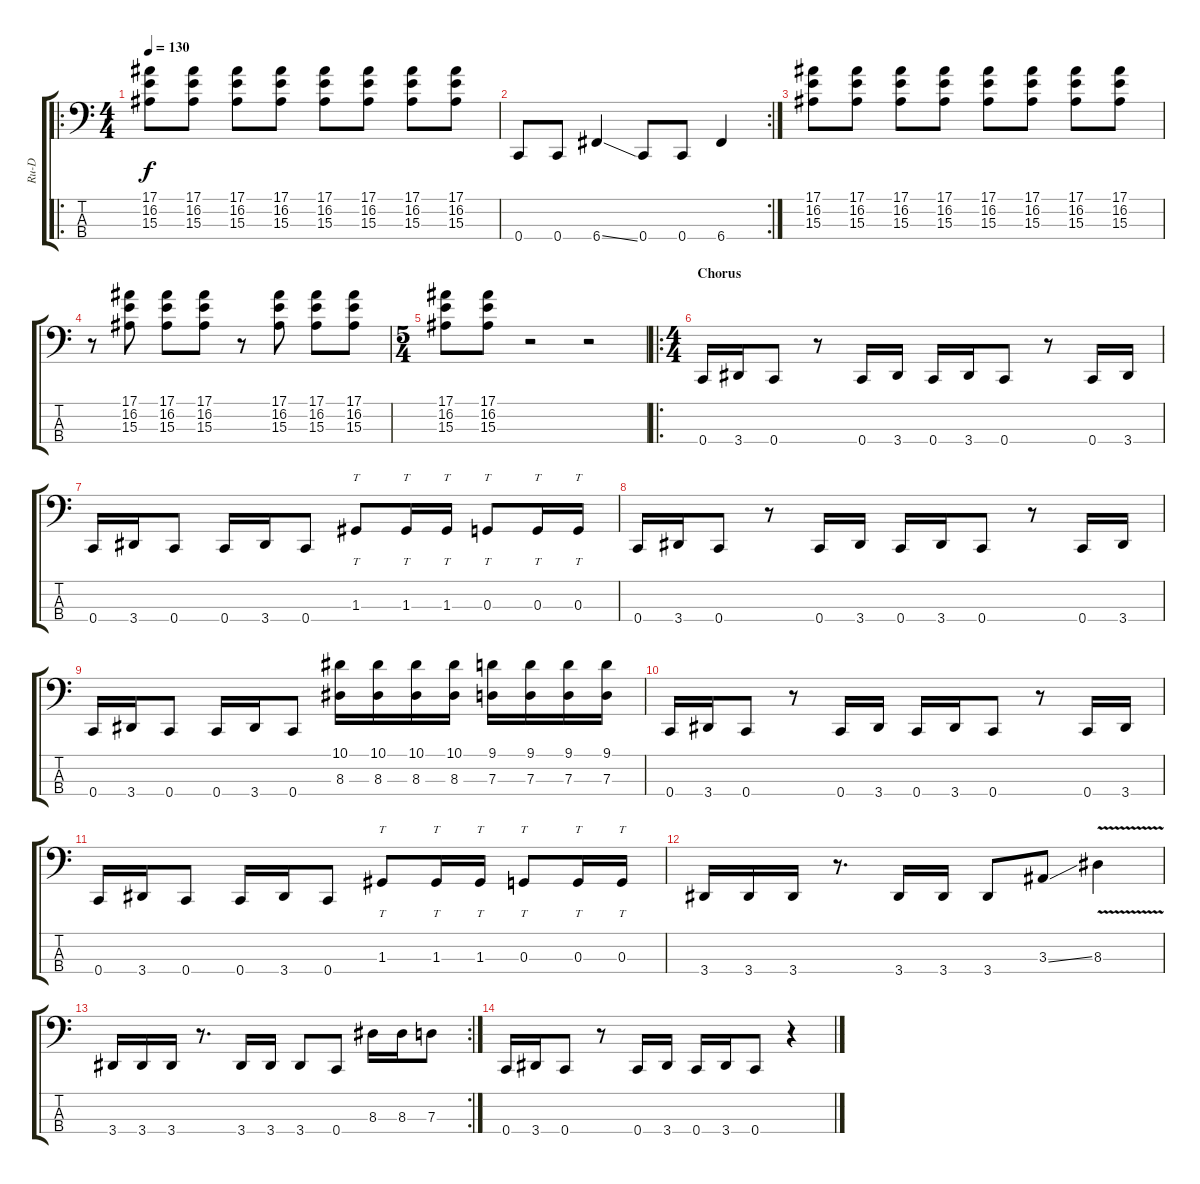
\track ("Ru-D" "Ru-D") {instrument slapbass1}
\staff {score tabs}
\tuning (F2 C2 G1 C1) {hide}
\ro
\ts (4 4)
\tempo 130
\clef f4
\ks c
(17.1 16.2 15.3).8{dy f} (17.1 16.2 15.3).8 (17.1 16.2 15.3).8 (17.1 16.2 15.3).8 (17.1 16.2 15.3).8 (17.1 16.2 15.3).8 (17.1 16.2 15.3).8 (17.1 16.2 15.3).8 |
\rc 2
0.4.8 0.4.8 6.4{ss}.4 0.4.8 0.4.8 6.4.4 |
(17.1 16.2 15.3).8 (17.1 16.2 15.3).8 (17.1 16.2 15.3).8 (17.1 16.2 15.3).8 (17.1 16.2 15.3).8 (17.1 16.2 15.3).8 (17.1 16.2 15.3).8 (17.1 16.2 15.3).8 |
r.8 (17.1 16.2 15.3).8 (17.1 16.2 15.3).8 (17.1 16.2 15.3).8 r.8 (17.1 16.2 15.3).8 (17.1 16.2 15.3).8 (17.1 16.2 15.3).8 |
\ts (5 4)
(17.1 16.2 15.3).8 (17.1 16.2 15.3).8 r.2 r.2 |
\ro
\ts (4 4)
\section ("" "Chorus")
0.4.16 3.4.16 0.4.8 r.8 0.4.16 3.4.16 0.4.16 3.4.16 0.4.8 r.8 0.4.16 3.4.16 |
0.4.16 3.4.16 0.4.8 0.4.16 3.4.16 0.4.8 1.3.8{tt} 1.3.16{tt} 1.3.16{tt} 0.3.8{tt} 0.3.16{tt} 0.3.16{tt} |
0.4.16 3.4.16 0.4.8 r.8 0.4.16 3.4.16 0.4.16 3.4.16 0.4.8 r.8 0.4.16 3.4.16 |
0.4.16 3.4.16 0.4.8 0.4.16 3.4.16 0.4.8 (10.1 8.3).16 (10.1 8.3).16 (10.1 8.3).16 (10.1 8.3).16 (9.1 7.3).16 (9.1 7.3).16 (9.1 7.3).16 (9.1 7.3).16 |
0.4.16 3.4.16 0.4.8 r.8 0.4.16 3.4.16 0.4.16 3.4.16 0.4.8 r.8 0.4.16 3.4.16 |
0.4.16 3.4.16 0.4.8 0.4.16 3.4.16 0.4.8 1.3.8{tt} 1.3.16{tt} 1.3.16{tt} 0.3.8{tt} 0.3.16{tt} 0.3.16{tt} |
3.4.16 3.4.16 3.4.16 r.8{d} 3.4.16 3.4.16 3.4.8 3.3{ss}.8 8.3{v}.4 |
\rc 2
3.4.16 3.4.16 3.4.16 r.8{d} 3.4.16 3.4.16 3.4.8 0.4.8 8.3.16 8.3.16 7.3.8 |
0.4.16 3.4.16 0.4.8 r.8 0.4.16 3.4.16 0.4.16 3.4.16 0.4.8 r.4
